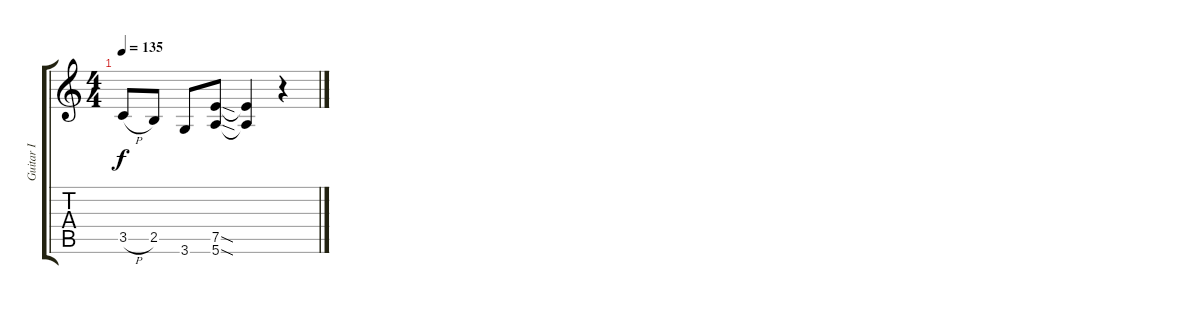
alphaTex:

\track ("Guitar I" "Guitar I") {instrument distortionguitar}
\staff {score tabs}
\tuning (E4 B3 G3 D3 A2 E2) {hide}
\ts (4 4)
\tempo 135
\clef g2
\ks c
3.5{h}.8{dy f} 2.5.8 3.6.8 (7.5{sod} 5.6{sod}).8 (7.5{t} 5.6{t}).4 r.4
